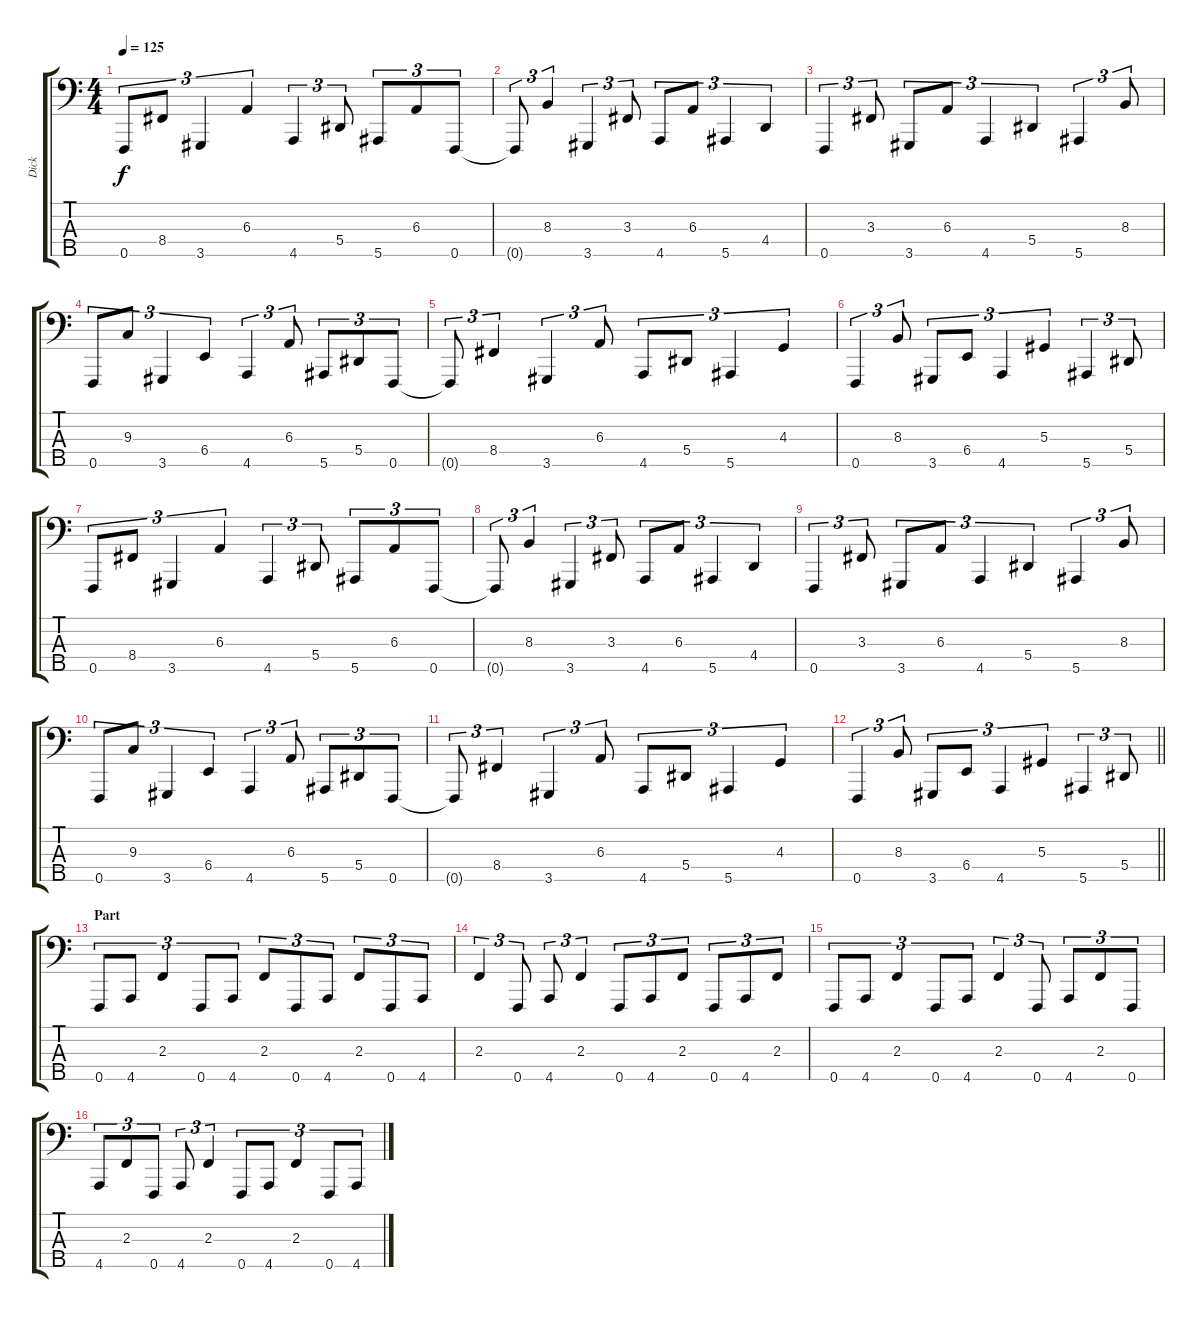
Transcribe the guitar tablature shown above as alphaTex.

\track ("Dick" "Dick") {instrument electricbasspick}
\staff {score tabs}
\tuning (Db2 Ab1 Eb1 Bb0 F0) {hide}
\ts (4 4)
\tempo 125
\clef f4
\ks c
0.5.8{tu (3 2) dy f} 8.4.8{tu (3 2)} 3.5.4{tu (3 2)} 6.3.4{tu (3 2)} 4.5.4{tu (3 2)} 5.4.8{tu (3 2)} 5.5.8{tu (3 2)} 6.3.8{tu (3 2)} 0.5.8{tu (3 2)} |
0.5{t}.8{tu (3 2)} 8.3.4{tu (3 2)} 3.5.4{tu (3 2)} 3.3.8{tu (3 2)} 4.5.8{tu (3 2)} 6.3.8{tu (3 2)} 5.5.4{tu (3 2)} 4.4.4{tu (3 2)} |
0.5.4{tu (3 2)} 3.3.8{tu (3 2)} 3.5.8{tu (3 2)} 6.3.8{tu (3 2)} 4.5.4{tu (3 2)} 5.4.4{tu (3 2)} 5.5.4{tu (3 2)} 8.3.8{tu (3 2)} |
0.5.8{tu (3 2)} 9.3.8{tu (3 2)} 3.5.4{tu (3 2)} 6.4.4{tu (3 2)} 4.5.4{tu (3 2)} 6.3.8{tu (3 2)} 5.5.8{tu (3 2)} 5.4.8{tu (3 2)} 0.5.8{tu (3 2)} |
0.5{t}.8{tu (3 2)} 8.4.4{tu (3 2)} 3.5.4{tu (3 2)} 6.3.8{tu (3 2)} 4.5.8{tu (3 2)} 5.4.8{tu (3 2)} 5.5.4{tu (3 2)} 4.3.4{tu (3 2)} |
0.5.4{tu (3 2)} 8.3.8{tu (3 2)} 3.5.8{tu (3 2)} 6.4.8{tu (3 2)} 4.5.4{tu (3 2)} 5.3.4{tu (3 2)} 5.5.4{tu (3 2)} 5.4.8{tu (3 2)} |
0.5.8{tu (3 2)} 8.4.8{tu (3 2)} 3.5.4{tu (3 2)} 6.3.4{tu (3 2)} 4.5.4{tu (3 2)} 5.4.8{tu (3 2)} 5.5.8{tu (3 2)} 6.3.8{tu (3 2)} 0.5.8{tu (3 2)} |
0.5{t}.8{tu (3 2)} 8.3.4{tu (3 2)} 3.5.4{tu (3 2)} 3.3.8{tu (3 2)} 4.5.8{tu (3 2)} 6.3.8{tu (3 2)} 5.5.4{tu (3 2)} 4.4.4{tu (3 2)} |
0.5.4{tu (3 2)} 3.3.8{tu (3 2)} 3.5.8{tu (3 2)} 6.3.8{tu (3 2)} 4.5.4{tu (3 2)} 5.4.4{tu (3 2)} 5.5.4{tu (3 2)} 8.3.8{tu (3 2)} |
0.5.8{tu (3 2)} 9.3.8{tu (3 2)} 3.5.4{tu (3 2)} 6.4.4{tu (3 2)} 4.5.4{tu (3 2)} 6.3.8{tu (3 2)} 5.5.8{tu (3 2)} 5.4.8{tu (3 2)} 0.5.8{tu (3 2)} |
0.5{t}.8{tu (3 2)} 8.4.4{tu (3 2)} 3.5.4{tu (3 2)} 6.3.8{tu (3 2)} 4.5.8{tu (3 2)} 5.4.8{tu (3 2)} 5.5.4{tu (3 2)} 4.3.4{tu (3 2)} |
\barLineRight lightlight
0.5.4{tu (3 2)} 8.3.8{tu (3 2)} 3.5.8{tu (3 2)} 6.4.8{tu (3 2)} 4.5.4{tu (3 2)} 5.3.4{tu (3 2)} 5.5.4{tu (3 2)} 5.4.8{tu (3 2)} |
\section ("" "Part")
0.5.8{tu (3 2)} 4.5.8{tu (3 2)} 2.3.4{tu (3 2)} 0.5.8{tu (3 2)} 4.5.8{tu (3 2)} 2.3.8{tu (3 2)} 0.5.8{tu (3 2)} 4.5.8{tu (3 2)} 2.3.8{tu (3 2)} 0.5.8{tu (3 2)} 4.5.8{tu (3 2)} |
2.3.4{tu (3 2)} 0.5.8{tu (3 2)} 4.5.8{tu (3 2)} 2.3.4{tu (3 2)} 0.5.8{tu (3 2)} 4.5.8{tu (3 2)} 2.3.8{tu (3 2)} 0.5.8{tu (3 2)} 4.5.8{tu (3 2)} 2.3.8{tu (3 2)} |
0.5.8{tu (3 2)} 4.5.8{tu (3 2)} 2.3.4{tu (3 2)} 0.5.8{tu (3 2)} 4.5.8{tu (3 2)} 2.3.4{tu (3 2)} 0.5.8{tu (3 2)} 4.5.8{tu (3 2)} 2.3.8{tu (3 2)} 0.5.8{tu (3 2)} |
4.5.8{tu (3 2)} 2.3.8{tu (3 2)} 0.5.8{tu (3 2)} 4.5.8{tu (3 2)} 2.3.4{tu (3 2)} 0.5.8{tu (3 2)} 4.5.8{tu (3 2)} 2.3.4{tu (3 2)} 0.5.8{tu (3 2)} 4.5.8{tu (3 2)}
